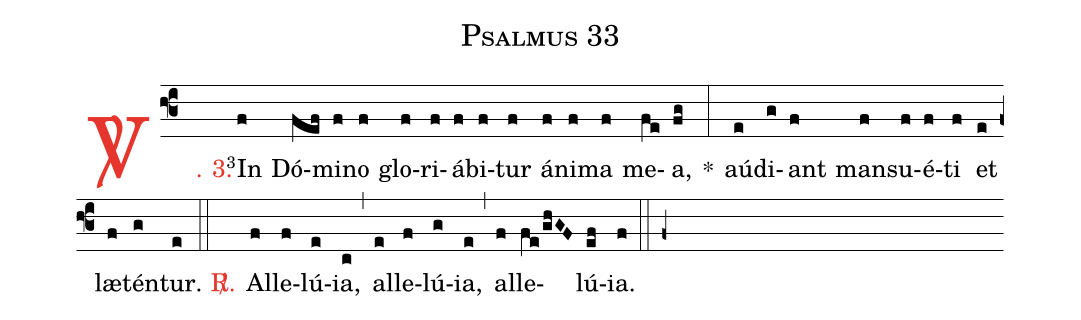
name: Psalmus 33;
%%
(f3)

<c><sp>V/</sp>. 3.</c>() <v>\VSup{3}</v>In(f) Dó(fef)mi(f)no(f) glo(f)ri(f)á(f)bi(f)tur(f) á(f)ni(f)ma(f) me(fe)a,(fg) *(:) aú(e)di(g)ant(f) man(f)su(f)é(f)ti(f) et(e) læ(f)tén(g)tur.(e)

(::)

<nlba><c><sp>R/</sp>.</c>() Al</nlba>(f)le(f)lú(e)ia,(c) (,) al(e)le(f)lú(g)ia,(e) (,) al(f)le(fe/ghGF)lú(ef)ia.(f)

(::)

(f+)
